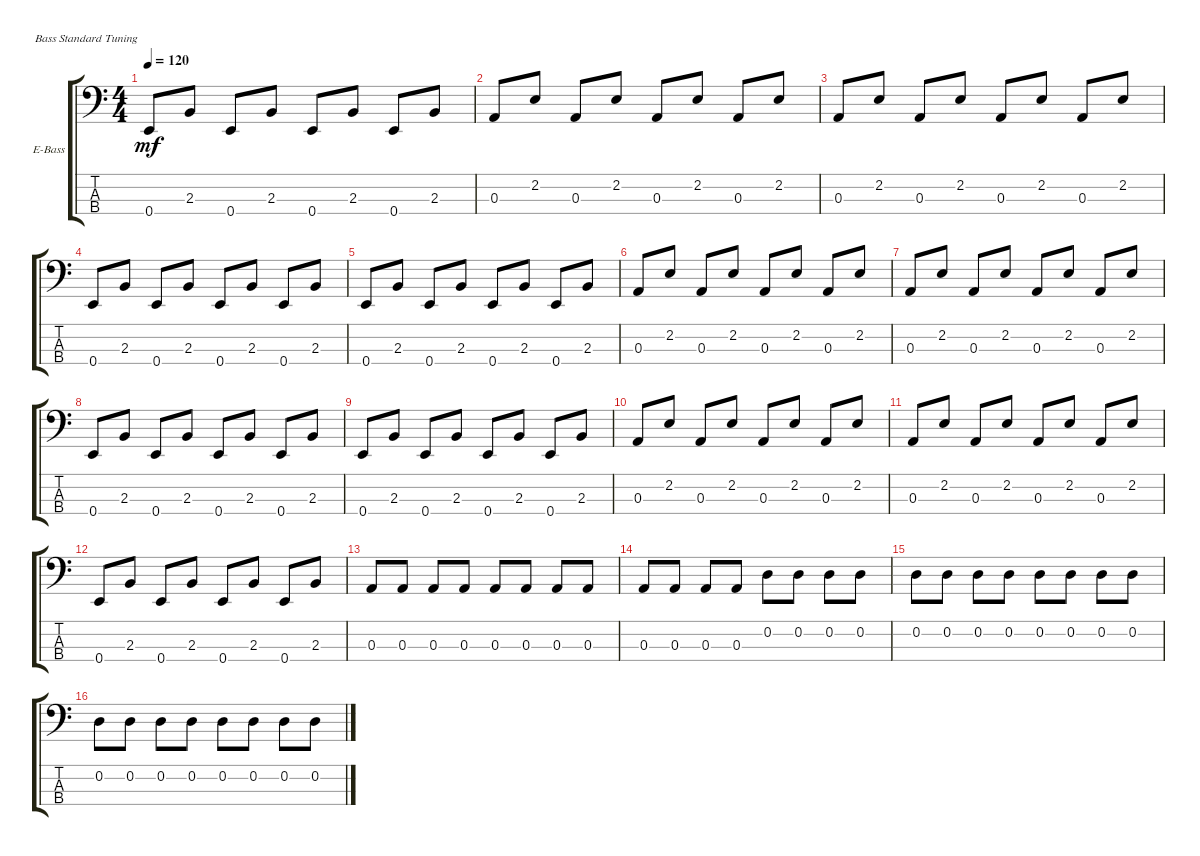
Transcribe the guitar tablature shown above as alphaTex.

\defaultSystemsLayout 4
\bracketExtendMode groupsimilarinstruments
\firstSystemTrackNameOrientation horizontal
\otherSystemsTrackNameOrientation horizontal
\track ("Electric Bass" "E-Bass") {solo instrument electricbassfinger}
\staff {score tabs}
\tuning (G2 D2 A1 E1)
\ts (4 4)
\tempo 120
\clef f4
\scale
0.485477
\ks c
0.4.8{dy mf instrument electricbassfinger} 2.3.8 0.4.8 2.3.8 0.4.8 2.3.8 0.4.8 2.3.8 |
\scale
0.257261 0.3.8 2.2.8 0.3.8 2.2.8 0.3.8 2.2.8 0.3.8 2.2.8 |
\scale
0.257261 0.3.8 2.2.8 0.3.8 2.2.8 0.3.8 2.2.8 0.3.8 2.2.8 |
\scale
0.333333 0.4.8 2.3.8 0.4.8 2.3.8 0.4.8 2.3.8 0.4.8 2.3.8 |
\scale
0.333333 0.4.8 2.3.8 0.4.8 2.3.8 0.4.8 2.3.8 0.4.8 2.3.8 |
\scale
0.333333 0.3.8 2.2.8 0.3.8 2.2.8 0.3.8 2.2.8 0.3.8 2.2.8 |
\scale
0.333333 0.3.8 2.2.8 0.3.8 2.2.8 0.3.8 2.2.8 0.3.8 2.2.8 |
\scale
0.333333 0.4.8 2.3.8 0.4.8 2.3.8 0.4.8 2.3.8 0.4.8 2.3.8 |
\scale
0.333333 0.4.8 2.3.8 0.4.8 2.3.8 0.4.8 2.3.8 0.4.8 2.3.8 |
\scale
0.333333 0.3.8 2.2.8 0.3.8 2.2.8 0.3.8 2.2.8 0.3.8 2.2.8 |
\scale
0.333333 0.3.8 2.2.8 0.3.8 2.2.8 0.3.8 2.2.8 0.3.8 2.2.8 |
\scale
0.333333 0.4.8 2.3.8 0.4.8 2.3.8 0.4.8 2.3.8 0.4.8 2.3.8 |
\scale
0.333333 0.3.8 0.3.8 0.3.8 0.3.8 0.3.8 0.3.8 0.3.8 0.3.8 |
\scale
0.333333 0.3.8 0.3.8 0.3.8 0.3.8 0.2.8 0.2.8 0.2.8 0.2.8 |
\scale
0.333333 0.2.8 0.2.8 0.2.8 0.2.8 0.2.8 0.2.8 0.2.8 0.2.8 |
\scale
0.333333 0.2.8 0.2.8 0.2.8 0.2.8 0.2.8 0.2.8 0.2.8 0.2.8
